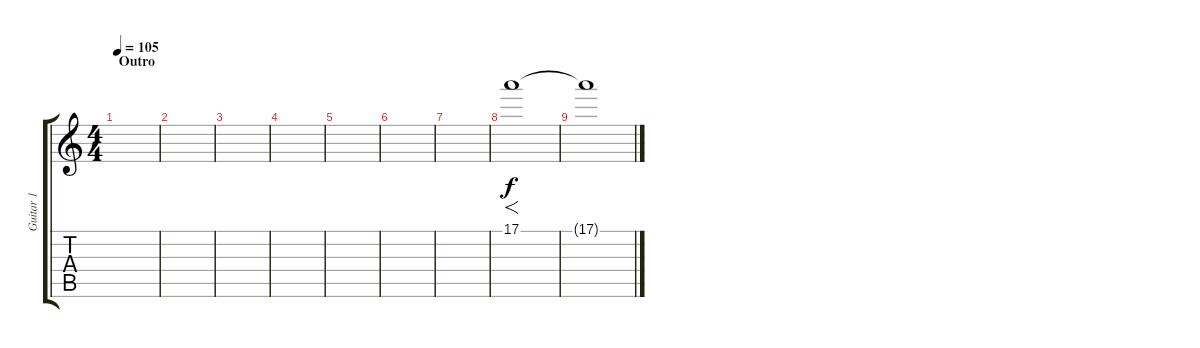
\track ("Guitar 1" "Guitar 1") {instrument electricguitarclean}
\staff {score tabs}
\tuning (E4 B3 G3 D3 A2 E2) {hide}
\ts (4 4)
\section ("" "Outro")
\tempo 105
\clef g2
\ks c
|
|
|
|
|
|
|
17.1.1{f volume 13 balance 8} |
17.1{t}.1
